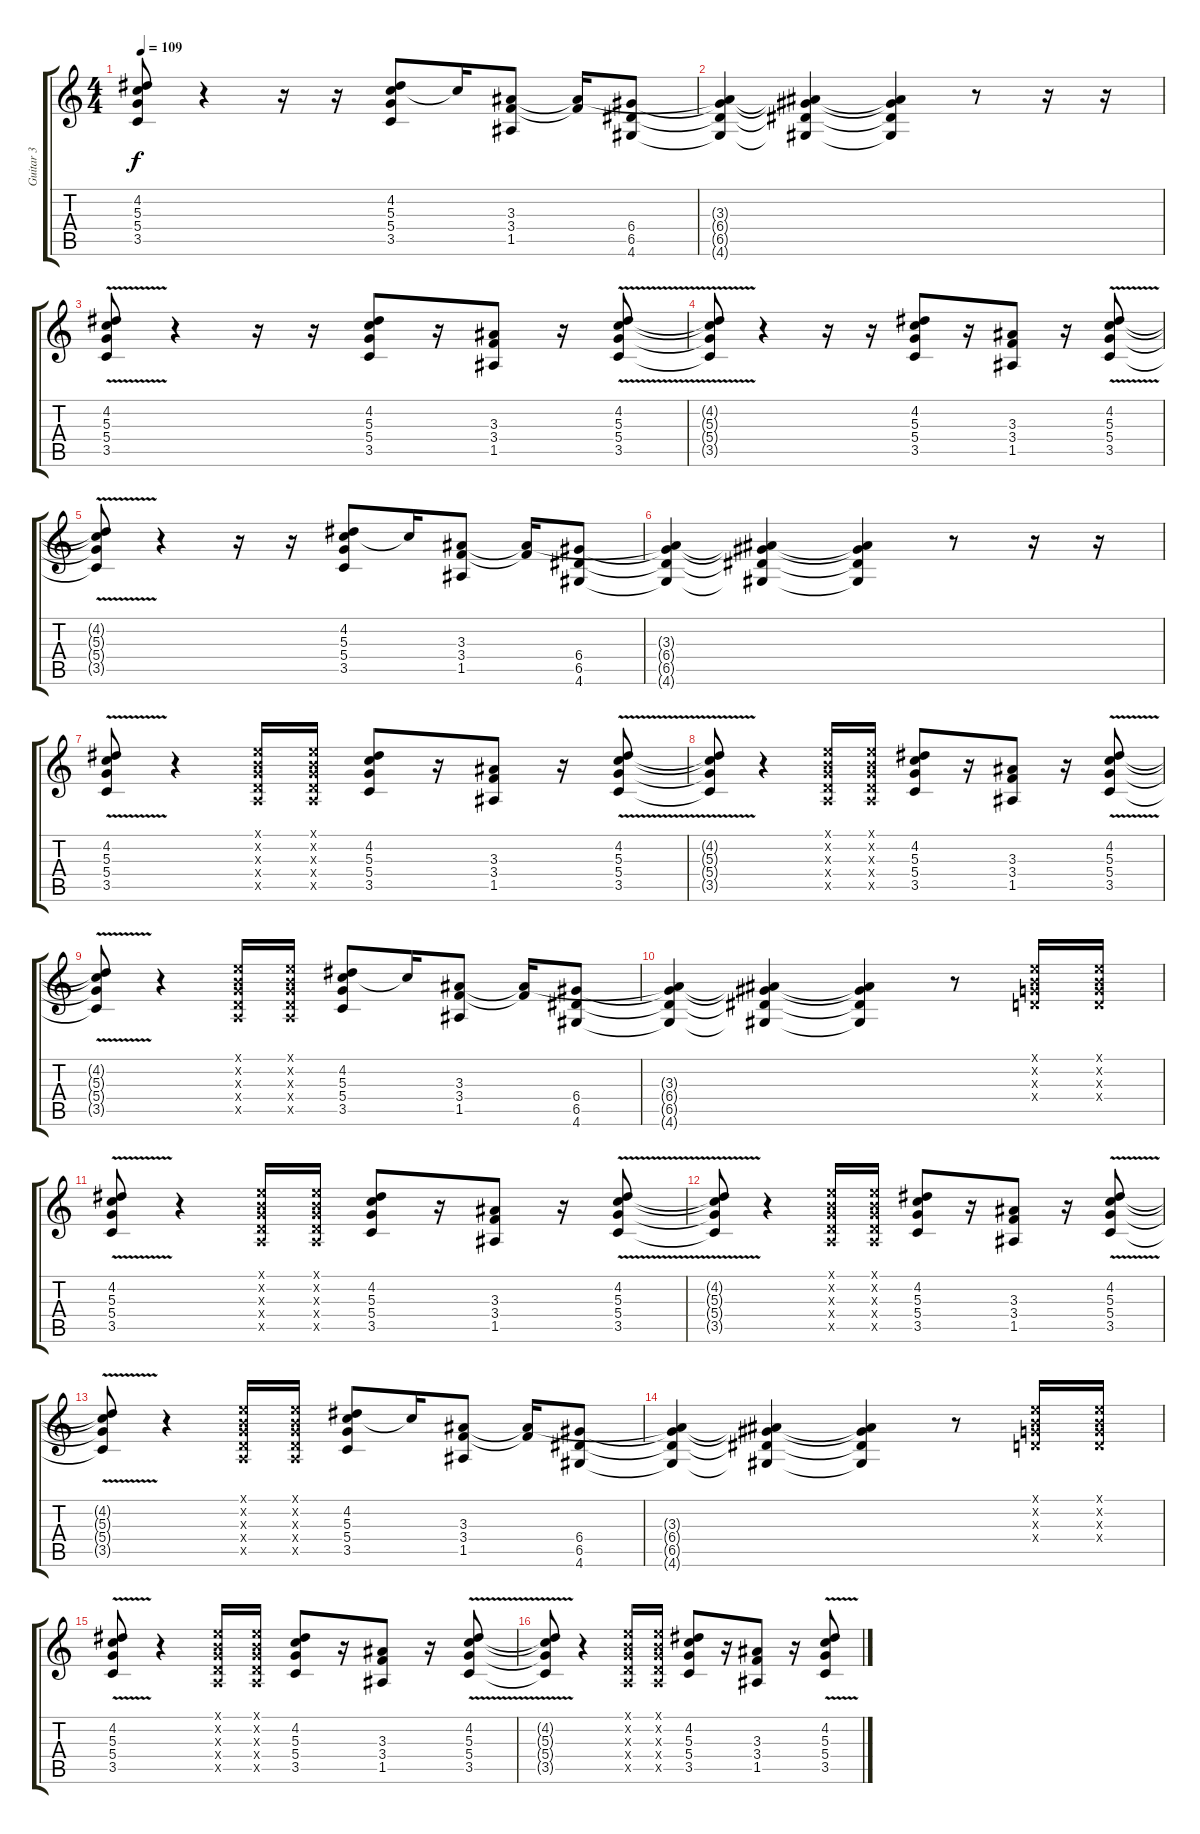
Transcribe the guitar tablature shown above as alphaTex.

\track ("Guitar 3" "Guitar 3") {instrument electricguitarmuted}
\staff {score tabs}
\tuning (E4 B3 G3 D3 A2 E2) {hide}
\ts (4 4)
\tempo 109
\clef g2
\ks c
(4.2{t} 5.3{t} 5.4{t} 3.5{t}).8{dy f} r.4 r.16 r.16 (4.2 5.3 5.4 3.5).8 5.3{t}.16 (3.3 3.4 1.5).8 (3.3{t} 3.4{t}).16 (6.4 6.5 4.6).8 |
(3.3{t} 6.4{t} 6.5{t} 4.6{t}).4 (3.3{t} 6.4{t} 6.5{t} 4.6{t}).4 (3.3{t} 6.4{t} 6.5{t} 4.6{t}).4 r.8 r.16 r.16 |
(4.2 5.3{v} 5.4{v} 3.5{v}).8 r.4 r.16 r.16 (4.2 5.3 5.4 3.5).8 r.16 (3.3 3.4 1.5).8 r.16 (4.2 5.3{v} 5.4{v} 3.5{v}).8 |
(4.2{t} 5.3{t} 5.4{t} 3.5{t}).8 r.4 r.16 r.16 (4.2 5.3 5.4 3.5).8 r.16 (3.3 3.4 1.5).8 r.16 (4.2 5.3{v} 5.4{v} 3.5{v}).8 |
(4.2{t} 5.3{t} 5.4{t} 3.5{t}).8 r.4 r.16 r.16 (4.2 5.3 5.4 3.5).8 5.3{t}.16 (3.3 3.4 1.5).8 (3.3{t} 3.4{t}).16 (6.4 6.5 4.6).8 |
(3.3{t} 6.4{t} 6.5{t} 4.6{t}).4 (3.3{t} 6.4{t} 6.5{t} 4.6{t}).4 (3.3{t} 6.4{t} 6.5{t} 4.6{t}).4 r.8 r.16 r.16 |
(4.2{v} 5.3{v} 5.4{v} 3.5{v}).8 r.4 (0.1{x} 0.2{x} 0.3{x} 0.4{x} 0.5{x}).16 (0.1{x} 0.2{x} 0.3{x} 0.4{x} 0.5{x}).16 (4.2 5.3 5.4 3.5).8 r.16 (3.3 3.4 1.5).8 r.16 (4.2{v} 5.3{v} 5.4{v} 3.5{v}).8 |
(4.2{t} 5.3{t} 5.4{t} 3.5{t}).8 r.4 (0.1{x} 0.2{x} 0.3{x} 0.4{x} 0.5{x}).16 (0.1{x} 0.2{x} 0.3{x} 0.4{x} 0.5{x}).16 (4.2 5.3 5.4 3.5).8 r.16 (3.3 3.4 1.5).8 r.16 (4.2{v} 5.3{v} 5.4{v} 3.5{v}).8 |
(4.2{t} 5.3{t} 5.4{t} 3.5{t}).8 r.4 (0.1{x} 0.2{x} 0.3{x} 0.4{x} 0.5{x}).16 (0.1{x} 0.2{x} 0.3{x} 0.4{x} 0.5{x}).16 (4.2 5.3 5.4 3.5).8 5.3{t}.16 (3.3 3.4 1.5).8 (3.3{t} 3.4{t}).16 (6.4 6.5 4.6).8 |
(3.3{t} 6.4{t} 6.5{t} 4.6{t}).4 (3.3{t} 6.4{t} 6.5{t} 4.6{t}).4 (3.3{t} 6.4{t} 6.5{t} 4.6{t}).4 r.8 (0.1{x} 0.2{x} 0.3{x} 0.4{x}).16 (0.1{x} 0.2{x} 0.3{x} 0.4{x}).16 |
(4.2{v} 5.3{v} 5.4{v} 3.5{v}).8 r.4 (0.1{x} 0.2{x} 0.3{x} 0.4{x} 0.5{x}).16 (0.1{x} 0.2{x} 0.3{x} 0.4{x} 0.5{x}).16 (4.2 5.3 5.4 3.5).8 r.16 (3.3 3.4 1.5).8 r.16 (4.2{v} 5.3{v} 5.4{v} 3.5{v}).8 |
(4.2{t} 5.3{t} 5.4{t} 3.5{t}).8 r.4 (0.1{x} 0.2{x} 0.3{x} 0.4{x} 0.5{x}).16 (0.1{x} 0.2{x} 0.3{x} 0.4{x} 0.5{x}).16 (4.2 5.3 5.4 3.5).8 r.16 (3.3 3.4 1.5).8 r.16 (4.2{v} 5.3{v} 5.4{v} 3.5{v}).8 |
(4.2{t} 5.3{t} 5.4{t} 3.5{t}).8 r.4 (0.1{x} 0.2{x} 0.3{x} 0.4{x} 0.5{x}).16 (0.1{x} 0.2{x} 0.3{x} 0.4{x} 0.5{x}).16 (4.2 5.3 5.4 3.5).8 5.3{t}.16 (3.3 3.4 1.5).8 (3.3{t} 3.4{t}).16 (6.4 6.5 4.6).8 |
(3.3{t} 6.4{t} 6.5{t} 4.6{t}).4 (3.3{t} 6.4{t} 6.5{t} 4.6{t}).4 (3.3{t} 6.4{t} 6.5{t} 4.6{t}).4 r.8 (0.1{x} 0.2{x} 0.3{x} 0.4{x}).16 (0.1{x} 0.2{x} 0.3{x} 0.4{x}).16 |
(4.2{v} 5.3{v} 5.4{v} 3.5{v}).8 r.4 (0.1{x} 0.2{x} 0.3{x} 0.4{x} 0.5{x}).16 (0.1{x} 0.2{x} 0.3{x} 0.4{x} 0.5{x}).16 (4.2 5.3 5.4 3.5).8 r.16 (3.3 3.4 1.5).8 r.16 (4.2{v} 5.3{v} 5.4{v} 3.5{v}).8 |
(4.2{t} 5.3{t} 5.4{t} 3.5{t}).8 r.4 (0.1{x} 0.2{x} 0.3{x} 0.4{x} 0.5{x}).16 (0.1{x} 0.2{x} 0.3{x} 0.4{x} 0.5{x}).16 (4.2 5.3 5.4 3.5).8 r.16 (3.3 3.4 1.5).8 r.16 (4.2{v} 5.3{v} 5.4{v} 3.5{v}).8
